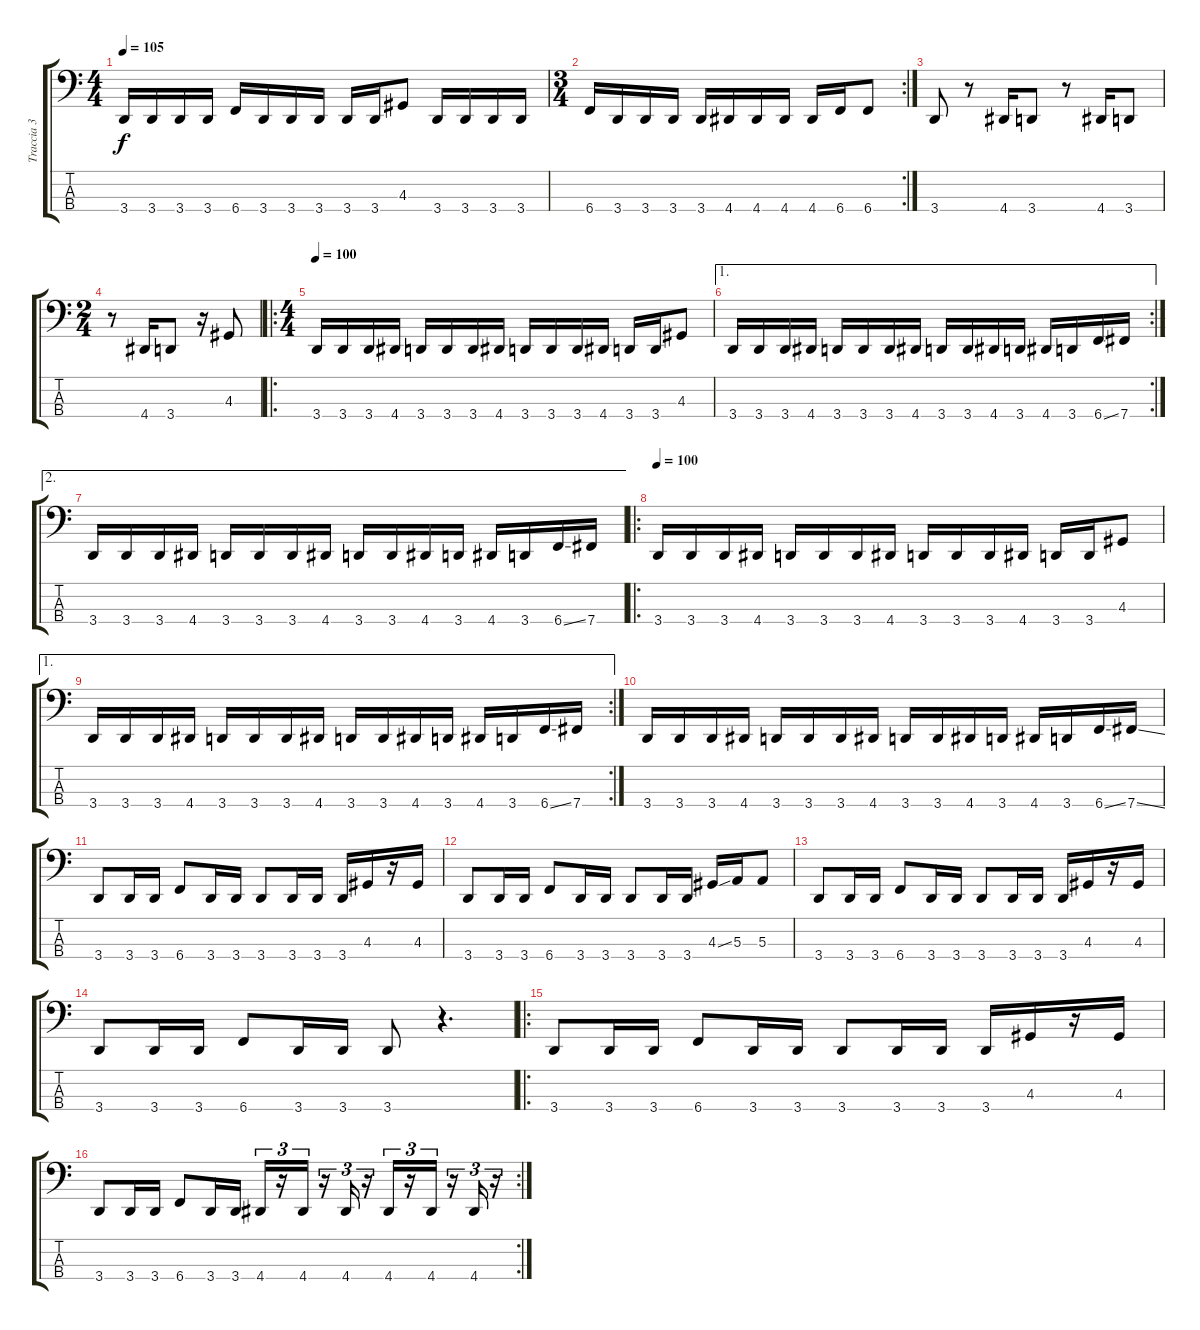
\track ("Traccia 3" "Traccia 3") {instrument electricbasspick}
\staff {score tabs}
\tuning (D2 A1 E1 B0) {hide}
\ts (4 4)
\tempo 105
\clef f4
\ks c
3.4.16{dy f} 3.4.16 3.4.16 3.4.16 6.4.16 3.4.16 3.4.16 3.4.16 3.4.16 3.4.16 4.3.8 3.4.16 3.4.16 3.4.16 3.4.16 |
\rc 2
\ts (3 4)
6.4.16 3.4.16 3.4.16 3.4.16 3.4.16 4.4.16 4.4.16 4.4.16 4.4.16 6.4.16 6.4.8 |
3.4.8 r.8 4.4.16 3.4.8 r.8 4.4.16 3.4.8 |
\ts (2 4)
r.8 4.4.16 3.4.8 r.16 4.3.8 |
\ro
\ts (4 4)
\tempo 100
3.4.16 3.4.16 3.4.16 4.4.16 3.4.16 3.4.16 3.4.16 4.4.16 3.4.16 3.4.16 3.4.16 4.4.16 3.4.16 3.4.16 4.3.8 |
\ae 1
\rc 2
3.4.16 3.4.16 3.4.16 4.4.16 3.4.16 3.4.16 3.4.16 4.4.16 3.4.16 3.4.16 4.4.16 3.4.16 4.4.16 3.4.16 6.4{ss}.16 7.4.16 |
\ae 2
3.4.16 3.4.16 3.4.16 4.4.16 3.4.16 3.4.16 3.4.16 4.4.16 3.4.16 3.4.16 4.4.16 3.4.16 4.4.16 3.4.16 6.4{ss}.16 7.4.16 |
\ro
\tempo 100
3.4.16 3.4.16 3.4.16 4.4.16 3.4.16 3.4.16 3.4.16 4.4.16 3.4.16 3.4.16 3.4.16 4.4.16 3.4.16 3.4.16 4.3.8 |
\ae 1
\rc 2
3.4.16 3.4.16 3.4.16 4.4.16 3.4.16 3.4.16 3.4.16 4.4.16 3.4.16 3.4.16 4.4.16 3.4.16 4.4.16 3.4.16 6.4{ss}.16 7.4.16 |
3.4.16 3.4.16 3.4.16 4.4.16 3.4.16 3.4.16 3.4.16 4.4.16 3.4.16 3.4.16 4.4.16 3.4.16 4.4.16 3.4.16 6.4{ss}.16 7.4{ss}.16 |
3.4.8 3.4.16 3.4.16 6.4.8 3.4.16 3.4.16 3.4.8 3.4.16 3.4.16 3.4.16 4.3.16 r.16 4.3.16 |
3.4.8 3.4.16 3.4.16 6.4.8 3.4.16 3.4.16 3.4.8 3.4.16 3.4.16 4.3{ss}.16 5.3.16 5.3.8 |
3.4.8 3.4.16 3.4.16 6.4.8 3.4.16 3.4.16 3.4.8 3.4.16 3.4.16 3.4.16 4.3.16 r.16 4.3.16 |
3.4.8 3.4.16 3.4.16 6.4.8 3.4.16 3.4.16 3.4.8 r.4{d} |
\ro
3.4.8 3.4.16 3.4.16 6.4.8 3.4.16 3.4.16 3.4.8 3.4.16 3.4.16 3.4.16 4.3.16 r.16 4.3.16 |
\rc 2
3.4.8 3.4.16 3.4.16 6.4.8 3.4.16 3.4.16 4.4.16{tu (3 2)} r.16{tu (3 2)} 4.4.16{tu (3 2)} r.16{tu (3 2)} 4.4.16{tu (3 2)} r.16{tu (3 2)} 4.4.16{tu (3 2)} r.16{tu (3 2)} 4.4.16{tu (3 2)} r.16{tu (3 2)} 4.4.16{tu (3 2)} r.16{tu (3 2)}
